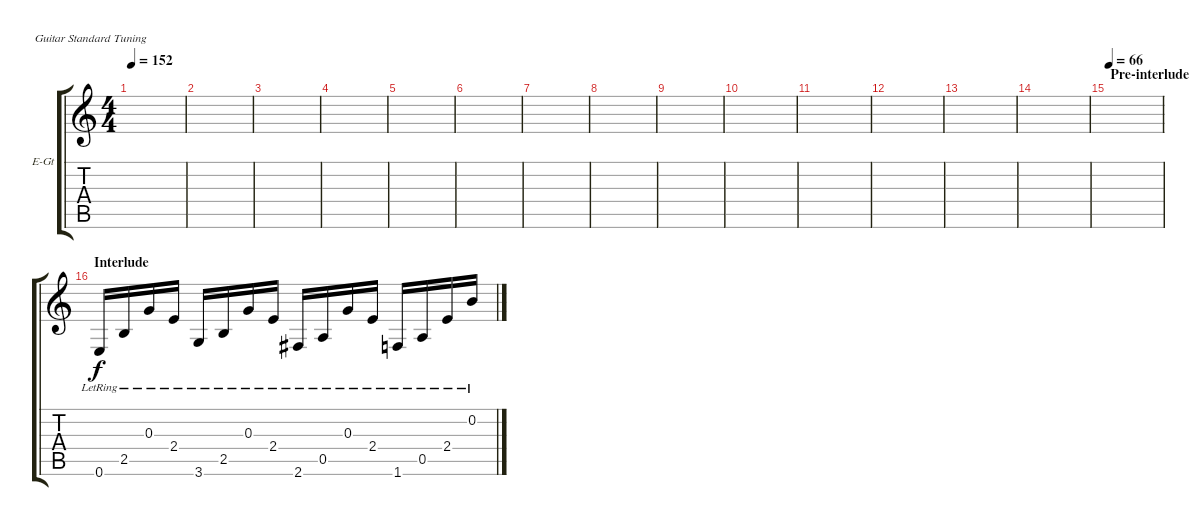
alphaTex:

\bracketExtendMode groupsimilarinstruments
\firstSystemTrackNameOrientation horizontal
\otherSystemsTrackNameOrientation horizontal
\track ("Gtr. IV" "E-Gt") {instrument distortionguitar}
\staff {score tabs}
\tuning (E4 B3 G3 D3 A2 E2)
\ts (4 4)
\tempo 152
\clef g2
\ks c
|
|
|
|
|
|
|
|
|
|
|
|
|
|
\section ("" "Pre-interlude")
\tempo 66
|
\section ("" "Interlude")
0.6{lr}.16 2.5{lr}.16 0.3{lr}.16 2.4{lr}.16 3.6{lr}.16 2.5{lr}.16 0.3{lr}.16 2.4{lr}.16 2.6{lr}.16 0.5{lr}.16 0.3{lr}.16 2.4{lr}.16 1.6{lr}.16 0.5{lr}.16 2.4{lr}.16 0.2{lr}.16
